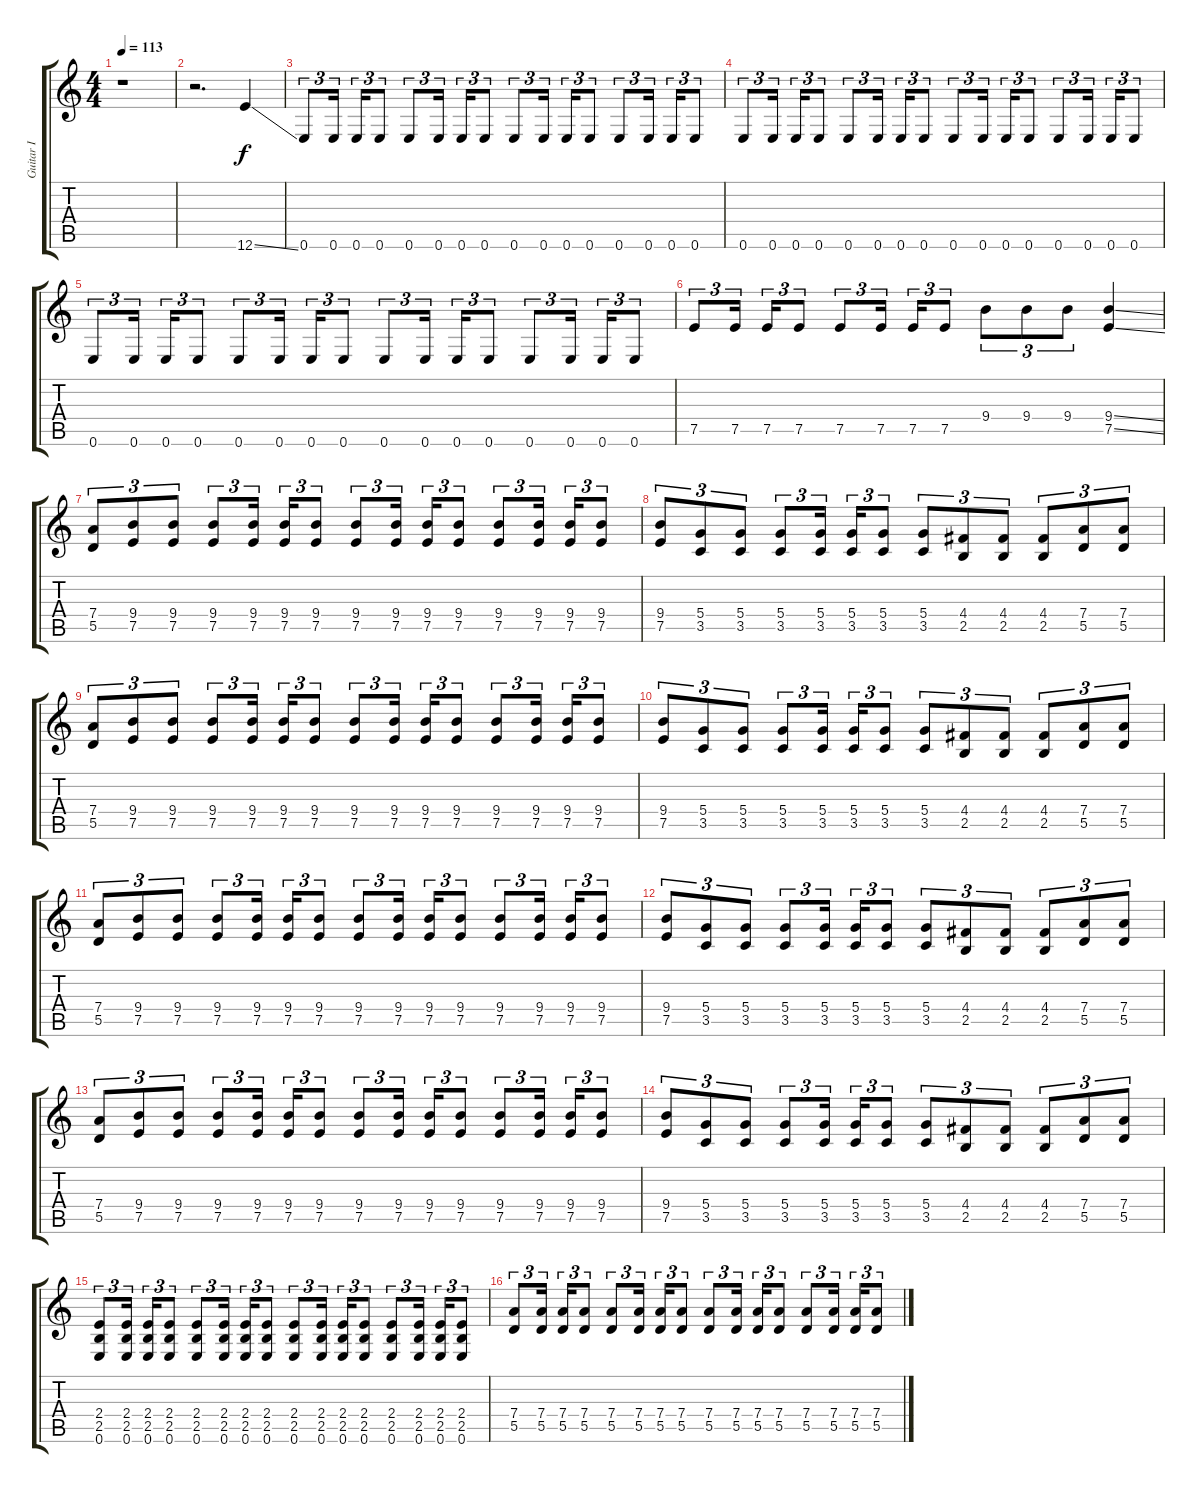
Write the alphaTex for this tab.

\track ("Guitar I" "Guitar I") {instrument distortionguitar}
\staff {score tabs}
\tuning (E4 B3 G3 D3 A2 E2) {hide}
\ts (4 4)
\tempo 113
\clef g2
\ks c
r.1{dy f instrument distortionguitar} |
r.2{d} 12.6{ss}.4 |
0.6.8{tu (3 2)} 0.6.16{tu (3 2)} 0.6.16{tu (3 2)} 0.6.8{tu (3 2)} 0.6.8{tu (3 2)} 0.6.16{tu (3 2)} 0.6.16{tu (3 2)} 0.6.8{tu (3 2)} 0.6.8{tu (3 2)} 0.6.16{tu (3 2)} 0.6.16{tu (3 2)} 0.6.8{tu (3 2)} 0.6.8{tu (3 2)} 0.6.16{tu (3 2)} 0.6.16{tu (3 2)} 0.6.8{tu (3 2)} |
0.6.8{tu (3 2)} 0.6.16{tu (3 2)} 0.6.16{tu (3 2)} 0.6.8{tu (3 2)} 0.6.8{tu (3 2)} 0.6.16{tu (3 2)} 0.6.16{tu (3 2)} 0.6.8{tu (3 2)} 0.6.8{tu (3 2)} 0.6.16{tu (3 2)} 0.6.16{tu (3 2)} 0.6.8{tu (3 2)} 0.6.8{tu (3 2)} 0.6.16{tu (3 2)} 0.6.16{tu (3 2)} 0.6.8{tu (3 2)} |
0.6.8{tu (3 2)} 0.6.16{tu (3 2)} 0.6.16{tu (3 2)} 0.6.8{tu (3 2)} 0.6.8{tu (3 2)} 0.6.16{tu (3 2)} 0.6.16{tu (3 2)} 0.6.8{tu (3 2)} 0.6.8{tu (3 2)} 0.6.16{tu (3 2)} 0.6.16{tu (3 2)} 0.6.8{tu (3 2)} 0.6.8{tu (3 2)} 0.6.16{tu (3 2)} 0.6.16{tu (3 2)} 0.6.8{tu (3 2)} |
7.5.8{tu (3 2)} 7.5.16{tu (3 2)} 7.5.16{tu (3 2)} 7.5.8{tu (3 2)} 7.5.8{tu (3 2)} 7.5.16{tu (3 2)} 7.5.16{tu (3 2)} 7.5.8{tu (3 2)} 9.4.8{tu (3 2)} 9.4.8{tu (3 2)} 9.4.8{tu (3 2)} (9.4{ss} 7.5{ss}).4 |
(7.4 5.5).8{tu (3 2)} (9.4 7.5).8{tu (3 2)} (9.4 7.5).8{tu (3 2)} (9.4 7.5).8{tu (3 2)} (9.4 7.5).16{tu (3 2)} (9.4 7.5).16{tu (3 2)} (9.4 7.5).8{tu (3 2)} (9.4 7.5).8{tu (3 2)} (9.4 7.5).16{tu (3 2)} (9.4 7.5).16{tu (3 2)} (9.4 7.5).8{tu (3 2)} (9.4 7.5).8{tu (3 2)} (9.4 7.5).16{tu (3 2)} (9.4 7.5).16{tu (3 2)} (9.4 7.5).8{tu (3 2)} |
(9.4 7.5).8{tu (3 2)} (5.4 3.5).8{tu (3 2)} (5.4 3.5).8{tu (3 2)} (5.4 3.5).8{tu (3 2)} (5.4 3.5).16{tu (3 2)} (5.4 3.5).16{tu (3 2)} (5.4 3.5).8{tu (3 2)} (5.4 3.5).8{tu (3 2)} (4.4 2.5).8{tu (3 2)} (4.4 2.5).8{tu (3 2)} (4.4 2.5).8{tu (3 2)} (7.4 5.5).8{tu (3 2)} (7.4 5.5).8{tu (3 2)} |
(7.4 5.5).8{tu (3 2)} (9.4 7.5).8{tu (3 2)} (9.4 7.5).8{tu (3 2)} (9.4 7.5).8{tu (3 2)} (9.4 7.5).16{tu (3 2)} (9.4 7.5).16{tu (3 2)} (9.4 7.5).8{tu (3 2)} (9.4 7.5).8{tu (3 2)} (9.4 7.5).16{tu (3 2)} (9.4 7.5).16{tu (3 2)} (9.4 7.5).8{tu (3 2)} (9.4 7.5).8{tu (3 2)} (9.4 7.5).16{tu (3 2)} (9.4 7.5).16{tu (3 2)} (9.4 7.5).8{tu (3 2)} |
(9.4 7.5).8{tu (3 2)} (5.4 3.5).8{tu (3 2)} (5.4 3.5).8{tu (3 2)} (5.4 3.5).8{tu (3 2)} (5.4 3.5).16{tu (3 2)} (5.4 3.5).16{tu (3 2)} (5.4 3.5).8{tu (3 2)} (5.4 3.5).8{tu (3 2)} (4.4 2.5).8{tu (3 2)} (4.4 2.5).8{tu (3 2)} (4.4 2.5).8{tu (3 2)} (7.4 5.5).8{tu (3 2)} (7.4 5.5).8{tu (3 2)} |
(7.4 5.5).8{tu (3 2)} (9.4 7.5).8{tu (3 2)} (9.4 7.5).8{tu (3 2)} (9.4 7.5).8{tu (3 2)} (9.4 7.5).16{tu (3 2)} (9.4 7.5).16{tu (3 2)} (9.4 7.5).8{tu (3 2)} (9.4 7.5).8{tu (3 2)} (9.4 7.5).16{tu (3 2)} (9.4 7.5).16{tu (3 2)} (9.4 7.5).8{tu (3 2)} (9.4 7.5).8{tu (3 2)} (9.4 7.5).16{tu (3 2)} (9.4 7.5).16{tu (3 2)} (9.4 7.5).8{tu (3 2)} |
(9.4 7.5).8{tu (3 2)} (5.4 3.5).8{tu (3 2)} (5.4 3.5).8{tu (3 2)} (5.4 3.5).8{tu (3 2)} (5.4 3.5).16{tu (3 2)} (5.4 3.5).16{tu (3 2)} (5.4 3.5).8{tu (3 2)} (5.4 3.5).8{tu (3 2)} (4.4 2.5).8{tu (3 2)} (4.4 2.5).8{tu (3 2)} (4.4 2.5).8{tu (3 2)} (7.4 5.5).8{tu (3 2)} (7.4 5.5).8{tu (3 2)} |
(7.4 5.5).8{tu (3 2)} (9.4 7.5).8{tu (3 2)} (9.4 7.5).8{tu (3 2)} (9.4 7.5).8{tu (3 2)} (9.4 7.5).16{tu (3 2)} (9.4 7.5).16{tu (3 2)} (9.4 7.5).8{tu (3 2)} (9.4 7.5).8{tu (3 2)} (9.4 7.5).16{tu (3 2)} (9.4 7.5).16{tu (3 2)} (9.4 7.5).8{tu (3 2)} (9.4 7.5).8{tu (3 2)} (9.4 7.5).16{tu (3 2)} (9.4 7.5).16{tu (3 2)} (9.4 7.5).8{tu (3 2)} |
(9.4 7.5).8{tu (3 2)} (5.4 3.5).8{tu (3 2)} (5.4 3.5).8{tu (3 2)} (5.4 3.5).8{tu (3 2)} (5.4 3.5).16{tu (3 2)} (5.4 3.5).16{tu (3 2)} (5.4 3.5).8{tu (3 2)} (5.4 3.5).8{tu (3 2)} (4.4 2.5).8{tu (3 2)} (4.4 2.5).8{tu (3 2)} (4.4 2.5).8{tu (3 2)} (7.4 5.5).8{tu (3 2)} (7.4 5.5).8{tu (3 2)} |
(2.4 2.5 0.6).8{tu (3 2)} (2.4 2.5 0.6).16{tu (3 2)} (2.4 2.5 0.6).16{tu (3 2)} (2.4 2.5 0.6).8{tu (3 2)} (2.4 2.5 0.6).8{tu (3 2)} (2.4 2.5 0.6).16{tu (3 2)} (2.4 2.5 0.6).16{tu (3 2)} (2.4 2.5 0.6).8{tu (3 2)} (2.4 2.5 0.6).8{tu (3 2)} (2.4 2.5 0.6).16{tu (3 2)} (2.4 2.5 0.6).16{tu (3 2)} (2.4 2.5 0.6).8{tu (3 2)} (2.4 2.5 0.6).8{tu (3 2)} (2.4 2.5 0.6).16{tu (3 2)} (2.4 2.5 0.6).16{tu (3 2)} (2.4 2.5 0.6).8{tu (3 2)} |
(7.4 5.5).8{tu (3 2)} (7.4 5.5).16{tu (3 2)} (7.4 5.5).16{tu (3 2)} (7.4 5.5).8{tu (3 2)} (7.4 5.5).8{tu (3 2)} (7.4 5.5).16{tu (3 2)} (7.4 5.5).16{tu (3 2)} (7.4 5.5).8{tu (3 2)} (7.4 5.5).8{tu (3 2)} (7.4 5.5).16{tu (3 2)} (7.4 5.5).16{tu (3 2)} (7.4 5.5).8{tu (3 2)} (7.4 5.5).8{tu (3 2)} (7.4 5.5).16{tu (3 2)} (7.4 5.5).16{tu (3 2)} (7.4 5.5).8{tu (3 2)}
